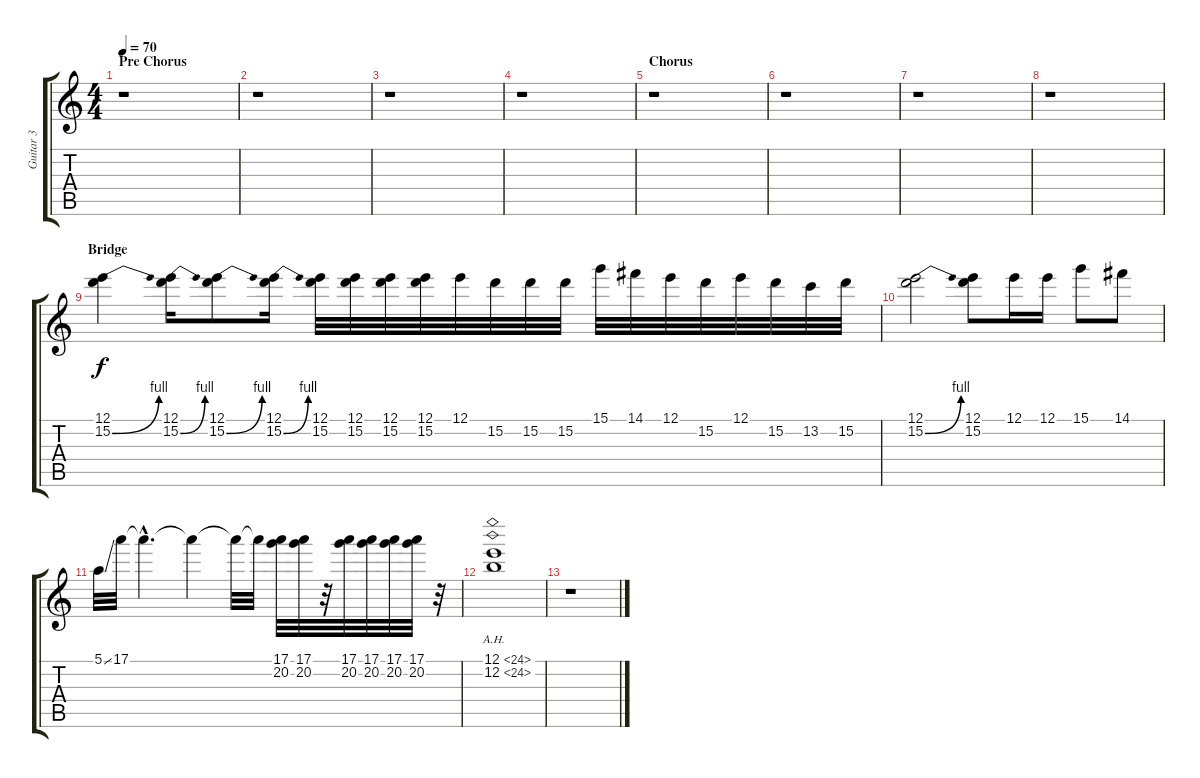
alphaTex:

\track ("Guitar 3" "Guitar 3") {instrument overdrivenguitar}
\staff {score tabs}
\tuning (E4 B3 G3 D3 A2 D2) {hide}
\ts (4 4)
\section ("" "Pre Chorus")
\tempo 70
\clef g2
\ks c
r.1{dy f} |
r.1 |
r.1 |
r.1 |
\section ("" "Chorus")
r.1 |
r.1 |
r.1 |
r.1 |
\section ("" "Bridge")
(12.1 15.2{be (bend 0 0 60 4)}).4{volume 13} (12.1 15.2{be (bend 0 0 60 4)}).16 (12.1 15.2{be (bend 0 0 60 4)}).8 (12.1 15.2{be (bend 0 0 60 4)}).16 (12.1 15.2).32 (12.1 15.2).32 (12.1 15.2).32 (12.1 15.2).32 12.1.32 15.2.32 15.2.32 15.2.32 15.1.32 14.1.32 12.1.32 15.2.32 12.1.32 15.2.32 13.2.32 15.2.32 |
(12.1 15.2{be (bend 0 0 60 4)}).2 (12.1 15.2).8 12.1.16 12.1.16 15.1.8 14.1.8 |
5.1{ss}.32 17.1.32 17.1{hac t}.4{d} 17.1{t}.4 17.1{t}.32 17.1{t}.32 (17.1 20.2).32 (17.1 20.2).32 r.32 (17.1 20.2).32 (17.1 20.2).32 (17.1 20.2).32 (17.1 20.2).32 r.32 |
(12.1{ah 12} 12.2{ah 12}).1 |
r.1
